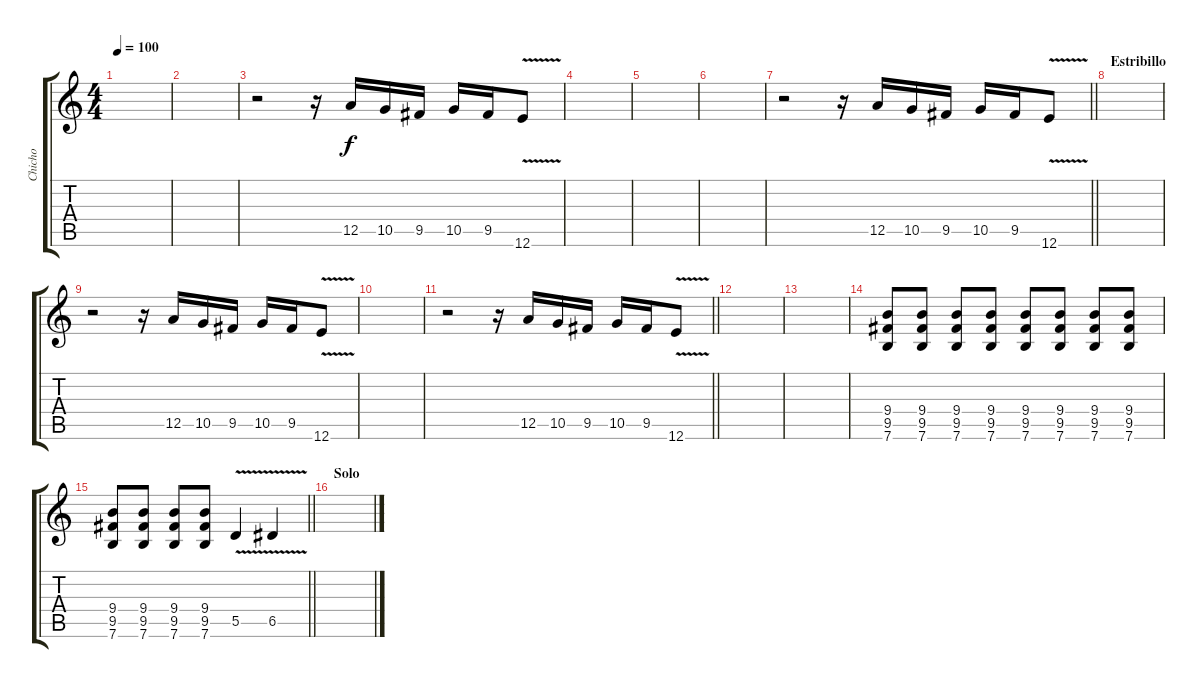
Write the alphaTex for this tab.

\track ("Chicho" "Chicho") {instrument distortionguitar}
\staff {score tabs}
\tuning (E4 B3 G3 D3 A2 E2) {hide}
\ts (4 4)
\tempo 100
\clef g2
\ks c
|
|
r.2 r.16 12.5.16 10.5.16 9.5.16 10.5.16 9.5.16 12.6{v}.8 |
|
|
|
\barLineRight lightlight
r.2 r.16 12.5.16 10.5.16 9.5.16 10.5.16 9.5.16 12.6{v}.8 |
\section ("" "Estribillo")
|
r.2 r.16 12.5.16 10.5.16 9.5.16 10.5.16 9.5.16 12.6{v}.8 |
|
\barLineRight lightlight
r.2 r.16 12.5.16 10.5.16 9.5.16 10.5.16 9.5.16 12.6{v}.8 |
|
|
(9.4 9.5 7.6).8 (9.4 9.5 7.6).8 (9.4 9.5 7.6).8 (9.4 9.5 7.6).8 (9.4 9.5 7.6).8 (9.4 9.5 7.6).8 (9.4 9.5 7.6).8 (9.4 9.5 7.6).8 |
\barLineRight lightlight
(9.4 9.5 7.6).8 (9.4 9.5 7.6).8 (9.4 9.5 7.6).8 (9.4 9.5 7.6).8 5.5{v}.4 6.5{v}.4 |
\section ("" "Solo")
